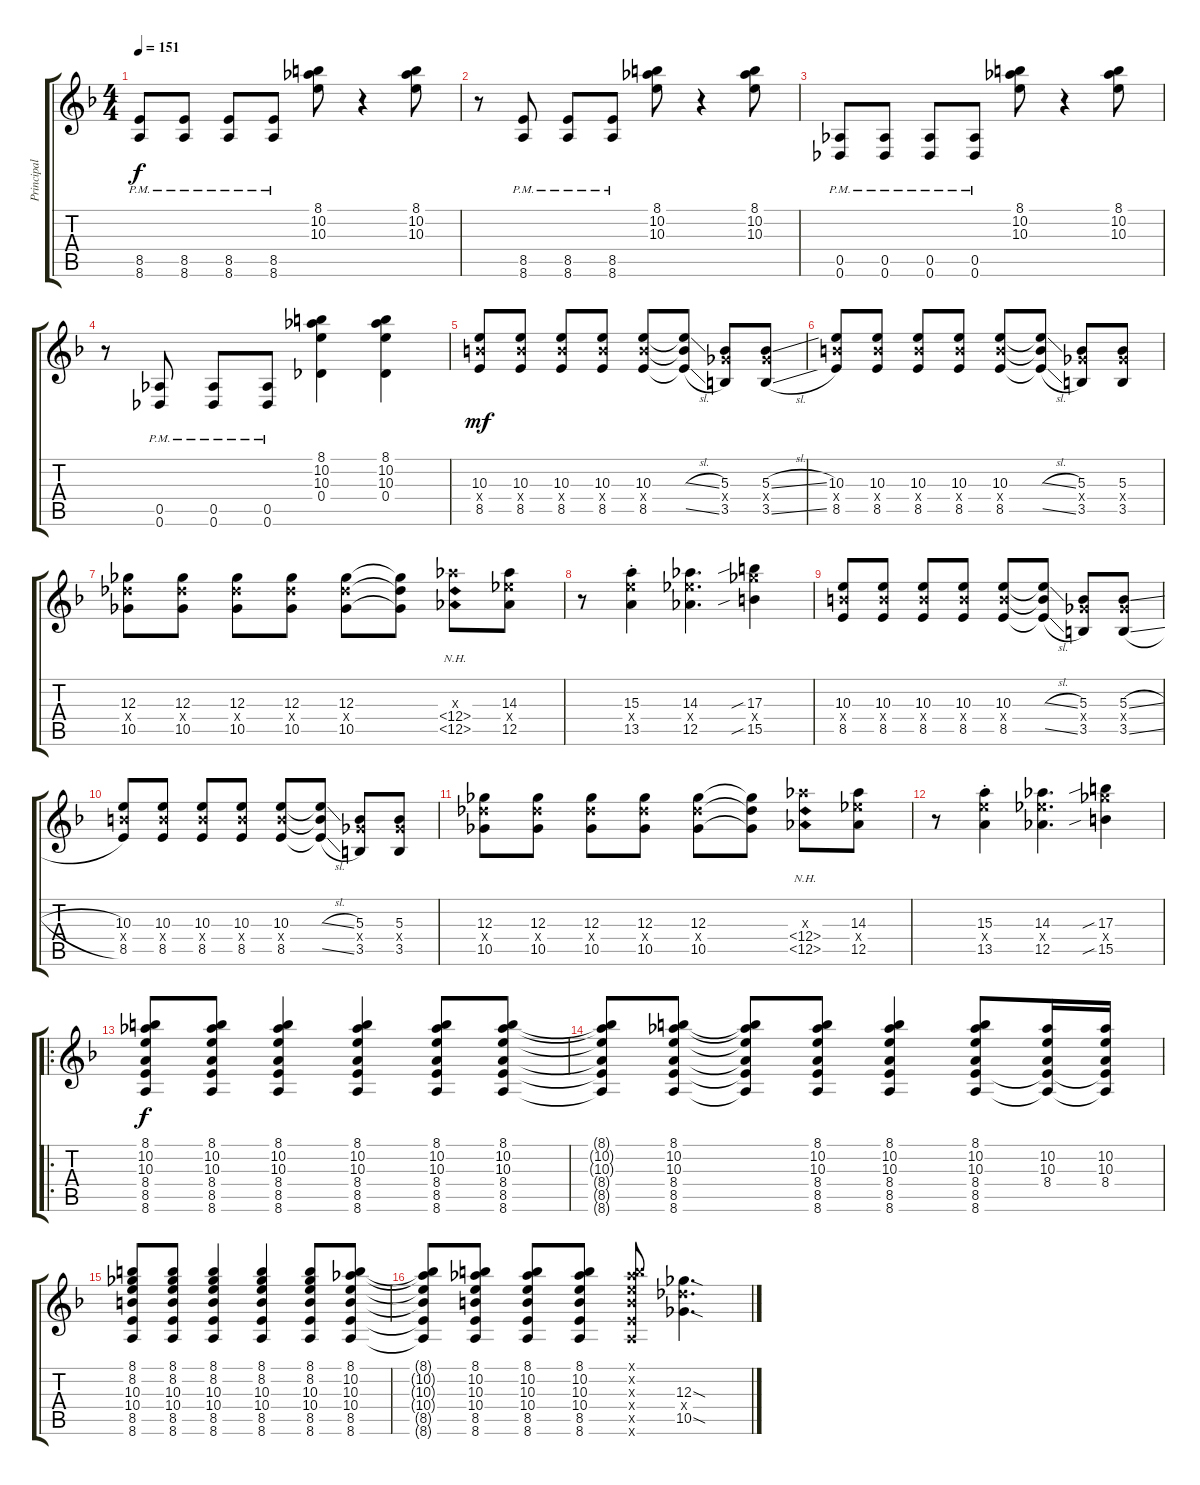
\track ("Principal" "Principal") {instrument distortionguitar}
\staff {score tabs}
\tuning (Eb4 Bb3 Gb3 Db3 Ab2 Db2) {hide}
\ts (4 4)
\tempo 151
\clef g2
\ks f
(8.5{pm} 8.6{pm}).8{dy f} (8.5{pm} 8.6{pm}).8 (8.5{pm} 8.6{pm}).8 (8.5{pm} 8.6{pm}).8 (8.1 10.2 10.3).8 r.4 (8.1 10.2 10.3).8 |
r.8 (8.5{pm} 8.6{pm}).8 (8.5{pm} 8.6{pm}).8 (8.5{pm} 8.6{pm}).8 (8.1 10.2 10.3).8 r.4 (8.1 10.2 10.3).8 |
(0.5{pm} 0.6{pm}).8 (0.5{pm} 0.6{pm}).8 (0.5{pm} 0.6{pm}).8 (0.5{pm} 0.6{pm}).8 (8.1 10.2 10.3).8 r.4 (8.1 10.2 10.3).8 |
r.8 (0.5{pm} 0.6{pm}).8 (0.5{pm} 0.6{pm}).8 (0.5{pm} 0.6{pm}).8 (8.1 10.2 10.3 0.4).4 (8.1 10.2 10.3 0.4).4 |
(10.3 10.4{x} 8.5).8{dy mf} (10.3 10.4{x} 8.5).8 (10.3 10.4{x} 8.5).8 (10.3 10.4{x} 8.5).8 (10.3 10.4{x} 8.5).8 (10.3{sl t} 10.4{t} 8.5{sl t}).8 (5.3 5.4{x} 3.5).8 (5.3{sl} 5.4{x} 3.5{sl}).8 |
(10.3 10.4{x} 8.5).8 (10.3 10.4{x} 8.5).8 (10.3 10.4{x} 8.5).8 (10.3 10.4{x} 8.5).8 (10.3 10.4{x} 8.5).8 (10.3{sl t} 10.4{t} 8.5{sl t}).8 (5.3 5.4{x} 3.5).8 (5.3 5.4{x} 3.5).8 |
(12.3 12.4{x} 10.5).8 (12.3 12.4{x} 10.5).8 (12.3 12.4{x} 10.5).8 (12.3 12.4{x} 10.5).8 (12.3 12.4{x} 10.5).8 (12.3{t} 12.4{t} 10.5{t}).8 (14.3{x} 12.4{nh} 12.5{nh}).8 (14.3 14.4{x} 12.5).8 |
r.8 (15.3{st} 15.4{st x} 13.5{st}).4 (14.3 14.4{x} 12.5).4{d} (17.3{sib} 17.4{x} 15.5{sib}).4 |
(10.3 10.4{x} 8.5).8 (10.3 10.4{x} 8.5).8 (10.3 10.4{x} 8.5).8 (10.3 10.4{x} 8.5).8 (10.3 10.4{x} 8.5).8 (10.3{sl t} 10.4{t} 8.5{sl t}).8 (5.3 5.4{x} 3.5).8 (5.3{sl} 5.4{x} 3.5{sl}).8 |
(10.3 10.4{x} 8.5).8 (10.3 10.4{x} 8.5).8 (10.3 10.4{x} 8.5).8 (10.3 10.4{x} 8.5).8 (10.3 10.4{x} 8.5).8 (10.3{sl t} 10.4{t} 8.5{sl t}).8 (5.3 5.4{x} 3.5).8 (5.3 5.4{x} 3.5).8 |
(12.3 12.4{x} 10.5).8 (12.3 12.4{x} 10.5).8 (12.3 12.4{x} 10.5).8 (12.3 12.4{x} 10.5).8 (12.3 12.4{x} 10.5).8 (12.3{t} 12.4{t} 10.5{t}).8 (14.3{x} 12.4{nh} 12.5{nh}).8 (14.3 14.4{x} 12.5).8 |
r.8 (15.3{st} 15.4{st x} 13.5{st}).4 (14.3 14.4{x} 12.5).4{d} (17.3{sib} 17.4{x} 15.5{sib}).4 |
\ro
(8.1 10.2 10.3 8.4 8.5 8.6).8{dy f} (8.1 10.2 10.3 8.4 8.5 8.6).8 (8.1 10.2 10.3 8.4 8.5 8.6).4 (8.1 10.2 10.3 8.4 8.5 8.6).4 (8.1 10.2 10.3 8.4 8.5 8.6).8 (8.1 10.2 10.3 8.4 8.5 8.6).8 |
(8.1{t} 10.2{t} 10.3{t} 8.4{t} 8.5{t} 8.6{t}).8 (8.1 10.2 10.3 8.4 8.5 8.6).8 (8.1{t} 10.2{t} 10.3{t} 8.4{t} 8.5{t} 8.6{t}).8 (8.1 10.2 10.3 8.4 8.5 8.6).8 (8.1 10.2 10.3 8.4 8.5 8.6).4 (8.1 10.2 10.3 8.4 8.5 8.6).8 (10.2 10.3 8.4 8.5{t} 8.6{t}).16 (10.2 10.3 8.4 8.5{t} 8.6{t}).16 |
(8.1 8.2 10.3 10.4 8.5 8.6).8 (8.1 8.2 10.3 10.4 8.5 8.6).8 (8.1 8.2 10.3 10.4 8.5 8.6).4 (8.1 8.2 10.3 10.4 8.5 8.6).4 (8.1 8.2 10.3 10.4 8.5 8.6).8 (8.1 10.2 10.3 10.4 8.5 8.6).8 |
(8.1{t} 10.2{t} 10.3{t} 10.4{t} 8.5{t} 8.6{t}).8 (8.1 10.2 10.3 10.4 8.5 8.6).8 (8.1 10.2 10.3 10.4 8.5 8.6).8 (8.1 10.2 10.3 10.4 8.5 8.6).8 (8.1{x} 10.2{x} 10.3{x} 10.4{x} 8.5{x} 8.6{x}).8 (12.3{sod} 12.4{x} 10.5{sod}).4{d}
